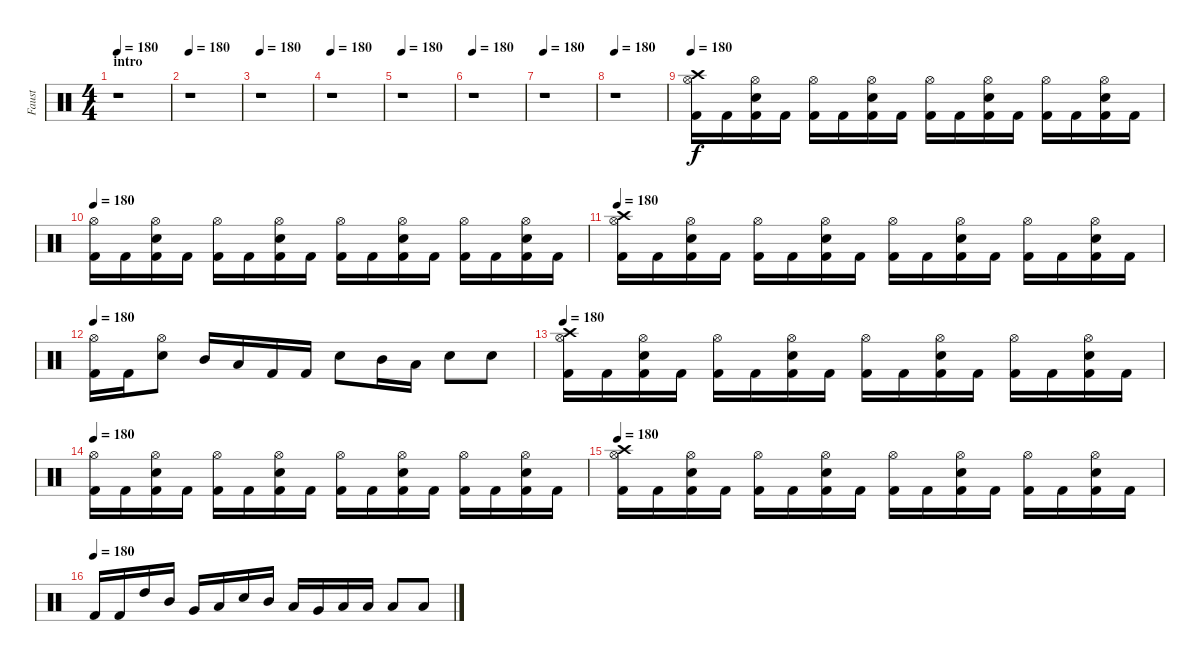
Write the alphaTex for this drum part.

\track ("Faust" "Faust") {instrument percussion}
\staff {score}
\articulation defaults
\ts (4 4)
\section ("" "intro")
\tempo 180
\clef neutral
\ks c
r.1{dy f} |
\tempo 180
r.1 |
\tempo 180
r.1 |
\tempo 180
r.1 |
\tempo 180
r.1 |
\tempo 180
r.1 |
\tempo 180
r.1 |
\tempo 180
r.1 |
\tempo 180
("Crash high (hit)" "Hi-Hat (open)" "Kick (hit) 2").16 "Kick (hit) 2".16 ("Hi-Hat (open)" "Snare (hit) 2" "Kick (hit) 2").16 "Kick (hit) 2".16 ("Hi-Hat (open)" "Kick (hit) 2").16 "Kick (hit) 2".16 ("Hi-Hat (open)" "Snare (hit) 2" "Kick (hit) 2").16 "Kick (hit) 2".16 ("Hi-Hat (open)" "Kick (hit) 2").16 "Kick (hit) 2".16 ("Hi-Hat (open)" "Snare (hit) 2" "Kick (hit) 2").16 "Kick (hit) 2".16 ("Hi-Hat (open)" "Kick (hit) 2").16 "Kick (hit) 2".16 ("Hi-Hat (open)" "Snare (hit) 2" "Kick (hit) 2").16 "Kick (hit) 2".16 |
\tempo 180
("Hi-Hat (open)" "Kick (hit) 2").16 "Kick (hit) 2".16 ("Hi-Hat (open)" "Snare (hit) 2" "Kick (hit) 2").16 "Kick (hit) 2".16 ("Hi-Hat (open)" "Kick (hit) 2").16 "Kick (hit) 2".16 ("Hi-Hat (open)" "Snare (hit) 2" "Kick (hit) 2").16 "Kick (hit) 2".16 ("Hi-Hat (open)" "Kick (hit) 2").16 "Kick (hit) 2".16 ("Hi-Hat (open)" "Snare (hit) 2" "Kick (hit) 2").16 "Kick (hit) 2".16 ("Hi-Hat (open)" "Kick (hit) 2").16 "Kick (hit) 2".16 ("Hi-Hat (open)" "Snare (hit) 2" "Kick (hit) 2").16 "Kick (hit) 2".16 |
\tempo 180
("Crash high (hit)" "Hi-Hat (open)" "Kick (hit) 2").16 "Kick (hit) 2".16 ("Hi-Hat (open)" "Snare (hit) 2" "Kick (hit) 2").16 "Kick (hit) 2".16 ("Hi-Hat (open)" "Kick (hit) 2").16 "Kick (hit) 2".16 ("Hi-Hat (open)" "Snare (hit) 2" "Kick (hit) 2").16 "Kick (hit) 2".16 ("Hi-Hat (open)" "Kick (hit) 2").16 "Kick (hit) 2".16 ("Hi-Hat (open)" "Snare (hit) 2" "Kick (hit) 2").16 "Kick (hit) 2".16 ("Hi-Hat (open)" "Kick (hit) 2").16 "Kick (hit) 2".16 ("Hi-Hat (open)" "Snare (hit) 2" "Kick (hit) 2").16 "Kick (hit) 2".16 |
\tempo 180
("Hi-Hat (open)" "Kick (hit) 2").16 "Kick (hit) 2".16 ("Hi-Hat (open)" "Snare (hit) 2").8 "Mid Tom (hit)".16 "Low Tom (hit)".16 "Kick (hit) 2".16 "Kick (hit) 2".16 "Snare (hit) 2".8 "Mid Tom (hit)".16 "Low Tom (hit)".16 "Snare (hit) 2".8 "Snare (hit) 2".8 |
\tempo 180
("Crash high (hit)" "Hi-Hat (open)" "Kick (hit) 2").16 "Kick (hit) 2".16 ("Hi-Hat (open)" "Snare (hit) 2" "Kick (hit) 2").16 "Kick (hit) 2".16 ("Hi-Hat (open)" "Kick (hit) 2").16 "Kick (hit) 2".16 ("Hi-Hat (open)" "Snare (hit) 2" "Kick (hit) 2").16 "Kick (hit) 2".16 ("Hi-Hat (open)" "Kick (hit) 2").16 "Kick (hit) 2".16 ("Hi-Hat (open)" "Snare (hit) 2" "Kick (hit) 2").16 "Kick (hit) 2".16 ("Hi-Hat (open)" "Kick (hit) 2").16 "Kick (hit) 2".16 ("Hi-Hat (open)" "Snare (hit) 2" "Kick (hit) 2").16 "Kick (hit) 2".16 |
\tempo 180
("Hi-Hat (open)" "Kick (hit) 2").16 "Kick (hit) 2".16 ("Hi-Hat (open)" "Snare (hit) 2" "Kick (hit) 2").16 "Kick (hit) 2".16 ("Hi-Hat (open)" "Kick (hit) 2").16 "Kick (hit) 2".16 ("Hi-Hat (open)" "Snare (hit) 2" "Kick (hit) 2").16 "Kick (hit) 2".16 ("Hi-Hat (open)" "Kick (hit) 2").16 "Kick (hit) 2".16 ("Hi-Hat (open)" "Snare (hit) 2" "Kick (hit) 2").16 "Kick (hit) 2".16 ("Hi-Hat (open)" "Kick (hit) 2").16 "Kick (hit) 2".16 ("Hi-Hat (open)" "Snare (hit) 2" "Kick (hit) 2").16 "Kick (hit) 2".16 |
\tempo 180
("Crash high (hit)" "Hi-Hat (open)" "Kick (hit) 2").16 "Kick (hit) 2".16 ("Hi-Hat (open)" "Snare (hit) 2" "Kick (hit) 2").16 "Kick (hit) 2".16 ("Hi-Hat (open)" "Kick (hit) 2").16 "Kick (hit) 2".16 ("Hi-Hat (open)" "Snare (hit) 2" "Kick (hit) 2").16 "Kick (hit) 2".16 ("Hi-Hat (open)" "Kick (hit) 2").16 "Kick (hit) 2".16 ("Hi-Hat (open)" "Snare (hit) 2" "Kick (hit) 2").16 "Kick (hit) 2".16 ("Hi-Hat (open)" "Kick (hit) 2").16 "Kick (hit) 2".16 ("Hi-Hat (open)" "Snare (hit) 2" "Kick (hit) 2").16 "Kick (hit) 2".16 |
\tempo (180)
"Kick (hit) 2".16 "Kick (hit) 2".16 "High Tom (hit)".16 "Mid Tom (hit)".16 "Very Low Tom (hit)".16 "Low Tom (hit)".16 "Snare (hit) 2".16 "Mid Tom (hit)".16 "Low Tom (hit)".16 "Very Low Tom (hit)".16 "Low Floor Tom (hit)".16 "Low Floor Tom (hit)".16 "Low Tom (hit)".8 "Low Tom (hit)".8
